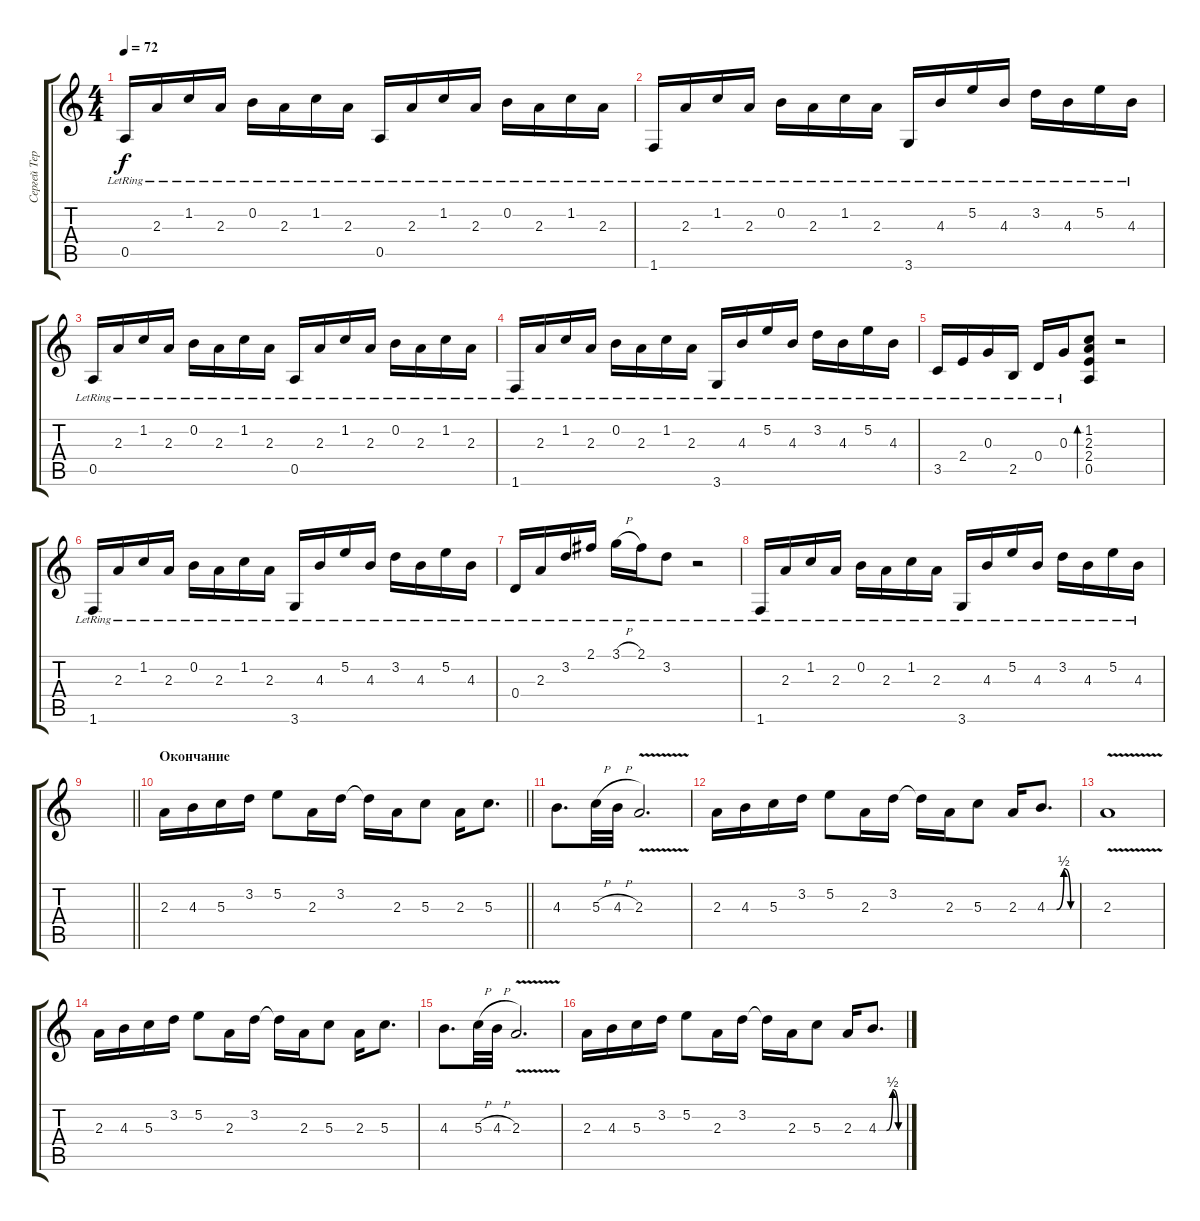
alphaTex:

\track ("Сергей Терентьев" "Сергей Тер") {instrument distortionguitar}
\staff {score tabs}
\tuning (E4 B3 G3 D3 A2 E2) {hide}
\ts (4 4)
\tempo 72
\clef g2
\ks c
0.5{lr}.16{dy f} 2.3{lr}.16 1.2{lr}.16 2.3{lr}.16 0.2{lr}.16 2.3{lr}.16 1.2{lr}.16 2.3{lr}.16 0.5{lr}.16 2.3{lr}.16 1.2{lr}.16 2.3{lr}.16 0.2{lr}.16 2.3{lr}.16 1.2{lr}.16 2.3{lr}.16 |
1.6{lr}.16 2.3{lr}.16 1.2{lr}.16 2.3{lr}.16 0.2{lr}.16 2.3{lr}.16 1.2{lr}.16 2.3{lr}.16 3.6{lr}.16 4.3{lr}.16 5.2{lr}.16 4.3{lr}.16 3.2{lr}.16 4.3{lr}.16 5.2{lr}.16 4.3{lr}.16 |
0.5{lr}.16 2.3{lr}.16 1.2{lr}.16 2.3{lr}.16 0.2{lr}.16 2.3{lr}.16 1.2{lr}.16 2.3{lr}.16 0.5{lr}.16 2.3{lr}.16 1.2{lr}.16 2.3{lr}.16 0.2{lr}.16 2.3{lr}.16 1.2{lr}.16 2.3{lr}.16 |
1.6{lr}.16 2.3{lr}.16 1.2{lr}.16 2.3{lr}.16 0.2{lr}.16 2.3{lr}.16 1.2{lr}.16 2.3{lr}.16 3.6{lr}.16 4.3{lr}.16 5.2{lr}.16 4.3{lr}.16 3.2{lr}.16 4.3{lr}.16 5.2{lr}.16 4.3{lr}.16 |
3.5{lr}.16 2.4{lr}.16 0.3{lr}.16 2.5{lr}.16 0.4{lr}.16 0.3{lr}.16 (1.2 2.3 2.4 0.5).8{bd 30} r.2 |
1.6{lr}.16 2.3{lr}.16 1.2{lr}.16 2.3{lr}.16 0.2{lr}.16 2.3{lr}.16 1.2{lr}.16 2.3{lr}.16 3.6{lr}.16 4.3{lr}.16 5.2{lr}.16 4.3{lr}.16 3.2{lr}.16 4.3{lr}.16 5.2{lr}.16 4.3{lr}.16 |
0.4{lr}.16 2.3{lr}.16 3.2{lr}.16 2.1{lr}.16 3.1{h lr}.16 2.1{lr}.16 3.2{lr}.8 r.2 |
1.6{lr}.16 2.3{lr}.16 1.2{lr}.16 2.3{lr}.16 0.2{lr}.16 2.3{lr}.16 1.2{lr}.16 2.3{lr}.16 3.6{lr}.16 4.3{lr}.16 5.2{lr}.16 4.3{lr}.16 3.2{lr}.16 4.3{lr}.16 5.2{lr}.16 4.3{lr}.16 |
\barLineRight lightlight
|
\section ("" "Окончание")
\barLineRight lightlight
2.3.16 4.3.16 5.3.16 3.2.16 5.2.8 2.3.16 3.2.16 3.2{t}.16 2.3.16 5.3.8 2.3.16 5.3.8{d} |
4.3.8{d} 5.3{h}.32 4.3{h}.32 2.3{v}.2{d} |
2.3.16 4.3.16 5.3.16 3.2.16 5.2.8 2.3.16 3.2.16 3.2{t}.16 2.3.16 5.3.8 2.3.16 4.3{be (custom 0 0 20 0 35 2 49 0 60 0)}.8{d} |
2.3{v}.1 |
2.3.16 4.3.16 5.3.16 3.2.16 5.2.8 2.3.16 3.2.16 3.2{t}.16 2.3.16 5.3.8 2.3.16 5.3.8{d} |
4.3.8{d} 5.3{h}.32 4.3{h}.32 2.3{v}.2{d} |
2.3.16 4.3.16 5.3.16 3.2.16 5.2.8 2.3.16 3.2.16 3.2{t}.16 2.3.16 5.3.8 2.3.16 4.3{be (custom 0 0 20 0 35 2 49 0 60 0)}.8{d}
